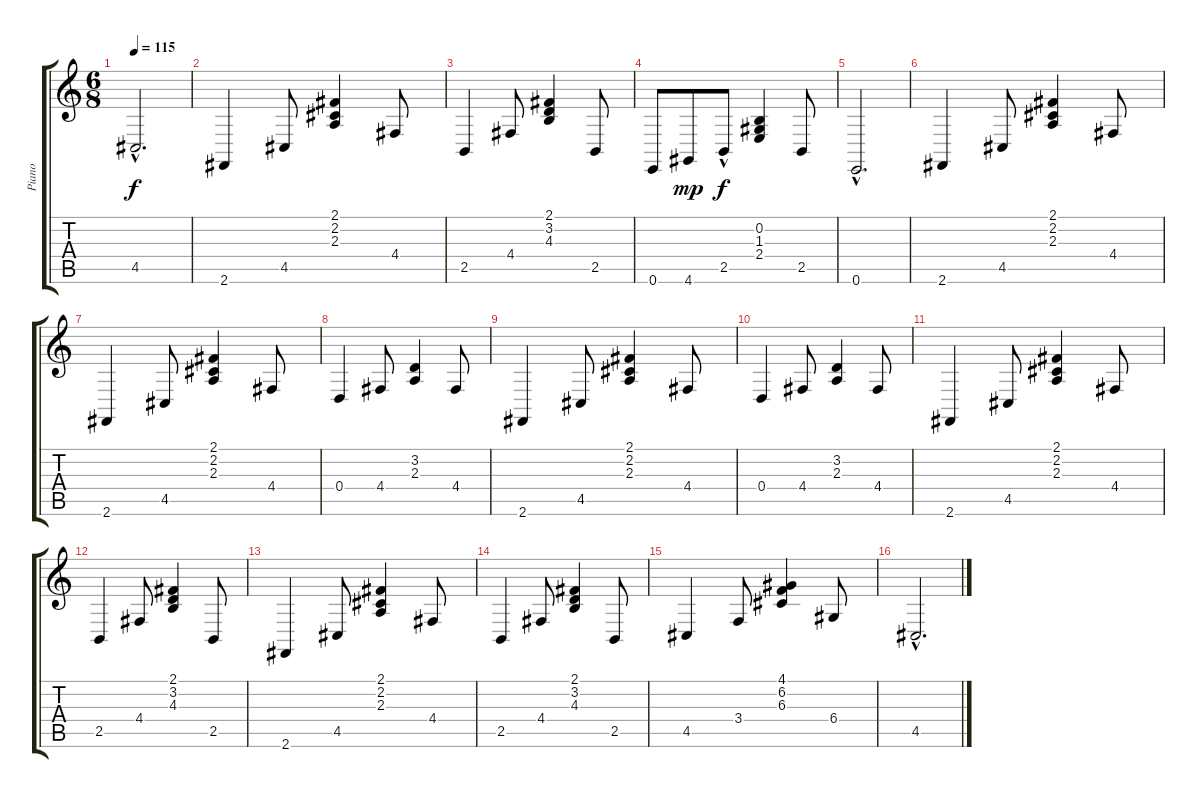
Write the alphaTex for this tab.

\track ("Piano" "Piano") {instrument acousticgrandpiano}
\staff {score tabs}
\tuning (E4 B3 G3 D3 A2 E2) {hide}
\ts (6 8)
\tempo 115
\clef g2
\ks c
4.5{hac}.2{d dy f} |
2.6.4 4.5.8 (2.1 2.2 2.3).4 4.4.8 |
2.5.4 4.4.8 (2.1 3.2 4.3).4 2.5.8 |
0.6.8 4.6.8{dy mp} 2.5{hac}.8{dy f} (0.2 1.3 2.4).4 2.5.8 |
0.6{hac}.2{d} |
2.6.4 4.5.8 (2.1 2.2 2.3).4 4.4.8 |
2.6.4 4.5.8 (2.1 2.2 2.3).4 4.4.8 |
0.4.4 4.4.8 (3.2 2.3).4 4.4.8 |
2.6.4 4.5.8 (2.1 2.2 2.3).4 4.4.8 |
0.4.4 4.4.8 (3.2 2.3).4 4.4.8 |
2.6.4 4.5.8 (2.1 2.2 2.3).4 4.4.8 |
2.5.4 4.4.8 (2.1 3.2 4.3).4 2.5.8 |
2.6.4 4.5.8 (2.1 2.2 2.3).4 4.4.8 |
2.5.4 4.4.8 (2.1 3.2 4.3).4 2.5.8 |
4.5.4 3.4.8 (4.1 6.2 6.3).4 6.4.8 |
4.5{hac}.2{d}
